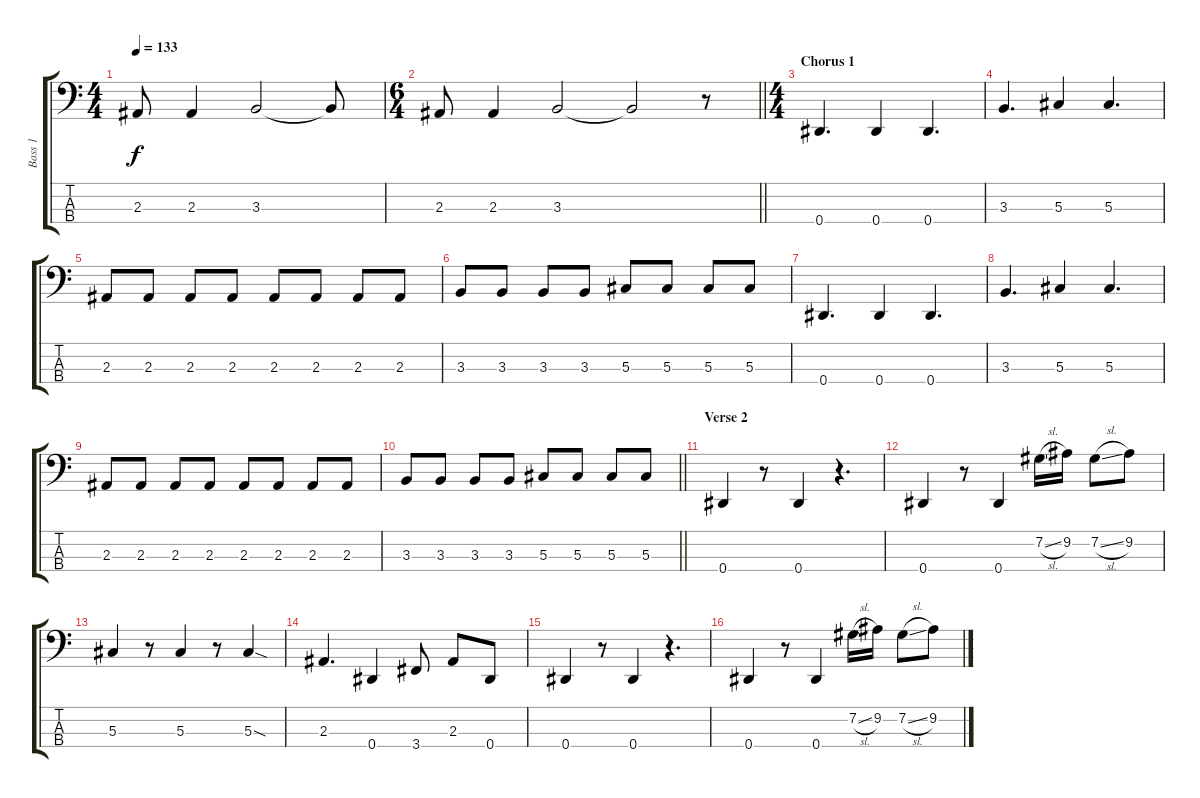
\track ("Bass 1" "Bass 1") {instrument electricbassfinger}
\staff {score tabs}
\tuning (Gb2 Db2 Ab1 Eb1) {hide}
\ts (4 4)
\tempo 133
\clef f4
\ks c
2.3.8{dy f} 2.3.4 3.3.2 3.3{t}.8 |
\ts (6 4)
\barLineRight lightlight
2.3.8 2.3.4 3.3.2 3.3{t}.2 r.8 |
\ts (4 4)
\section ("" "Chorus 1")
0.4.4{d} 0.4.4 0.4.4{d} |
3.3.4{d} 5.3.4 5.3.4{d} |
2.3.8 2.3.8 2.3.8 2.3.8 2.3.8 2.3.8 2.3.8 2.3.8 |
3.3.8 3.3.8 3.3.8 3.3.8 5.3.8 5.3.8 5.3.8 5.3.8 |
0.4.4{d} 0.4.4 0.4.4{d} |
3.3.4{d} 5.3.4 5.3.4{d} |
2.3.8 2.3.8 2.3.8 2.3.8 2.3.8 2.3.8 2.3.8 2.3.8 |
\barLineRight lightlight
3.3.8 3.3.8 3.3.8 3.3.8 5.3.8 5.3.8 5.3.8 5.3.8 |
\section ("" "Verse 2")
0.4.4 r.8 0.4.4 r.4{d} |
0.4.4 r.8 0.4.4 7.2{sl}.16 9.2.16 7.2{sl}.8 9.2.8 |
5.3.4 r.8 5.3.4 r.8 5.3{sod}.4 |
2.3.4{d} 0.4.4 3.4.8 2.3.8 0.4.8 |
0.4.4 r.8 0.4.4 r.4{d} |
0.4.4 r.8 0.4.4 7.2{sl}.16 9.2.16 7.2{sl}.8 9.2.8
